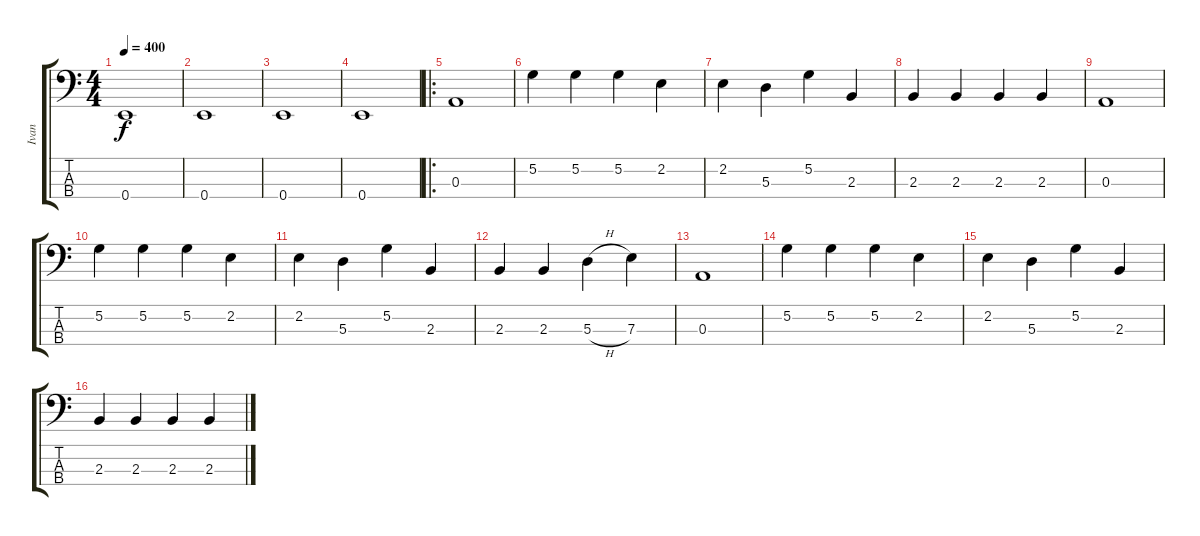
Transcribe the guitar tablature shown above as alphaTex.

\track ("Ivan" "Ivan") {instrument electricbassfinger}
\staff {score tabs}
\tuning (G2 D2 A1 E1) {hide}
\ts (4 4)
\tempo 400
\clef f4
\ks c
0.4.1{dy f} |
0.4.1 |
0.4.1 |
0.4.1 |
\ro
0.3.1 |
5.2.4 5.2.4 5.2.4 2.2.4 |
2.2.4 5.3.4 5.2.4 2.3.4 |
2.3.4 2.3.4 2.3.4 2.3.4 |
0.3.1 |
5.2.4 5.2.4 5.2.4 2.2.4 |
2.2.4 5.3.4 5.2.4 2.3.4 |
2.3.4 2.3.4 5.3{h}.4 7.3.4 |
0.3.1 |
5.2.4 5.2.4 5.2.4 2.2.4 |
2.2.4 5.3.4 5.2.4 2.3.4 |
2.3.4 2.3.4 2.3.4 2.3.4
